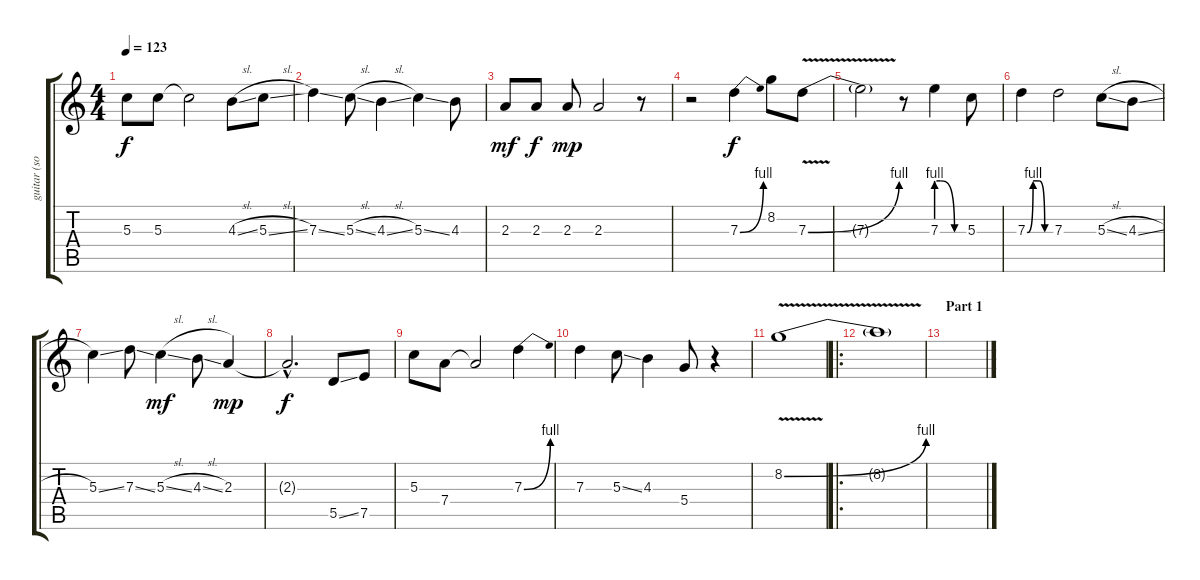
\track ("guitar (solo)" "guitar (so") {instrument electricguitarjazz}
\staff {score tabs}
\tuning (E4 B3 G3 D3 A2 E2) {hide}
\ts (4 4)
\tempo 123
\clef g2
\ks c
5.3.8{dy f} 5.3.8 5.3{t}.2 4.3{sl}.8 5.3{sl}.8 |
7.3{ss}.4 5.3{sl}.8 4.3{sl}.4 5.3{ss}.4 4.3.8 |
2.3.8{dy mf} 2.3.8{dy f} 2.3.8{dy mp} 2.3.2 r.8 |
r.2 7.3{be (bend 0 0 60 4)}.4{dy f} 8.2.8 7.3{be (bend 0 0 60 4) v}.8 |
7.3{t}.2 r.8 7.3{be (custom 0 4 9 4 40 0 60 0)}.4 5.3.8 |
7.3{be (custom 0 0 15 4 30 4 45 0 60 0)}.4 7.3.2 5.3{sl}.8 4.3{sl}.8 |
5.3{ss}.4 7.3{ss}.8 5.3{sl}.4{dy mf} 4.3{sl}.8 2.3.4{dy mp} |
2.3{hac t}.2{d dy f} 5.5{ss}.8 7.5.8 |
5.3.8 7.4.8 7.4{t}.2 7.3{be (bend 0 0 60 4)}.4 |
7.3.4 5.3{ss}.8 4.3.4 5.4.8 r.4 |
8.2{be (bend 0 0 60 4) v}.1 |
\ro
8.2{t}.1 |
\section ("" "Part 1")
